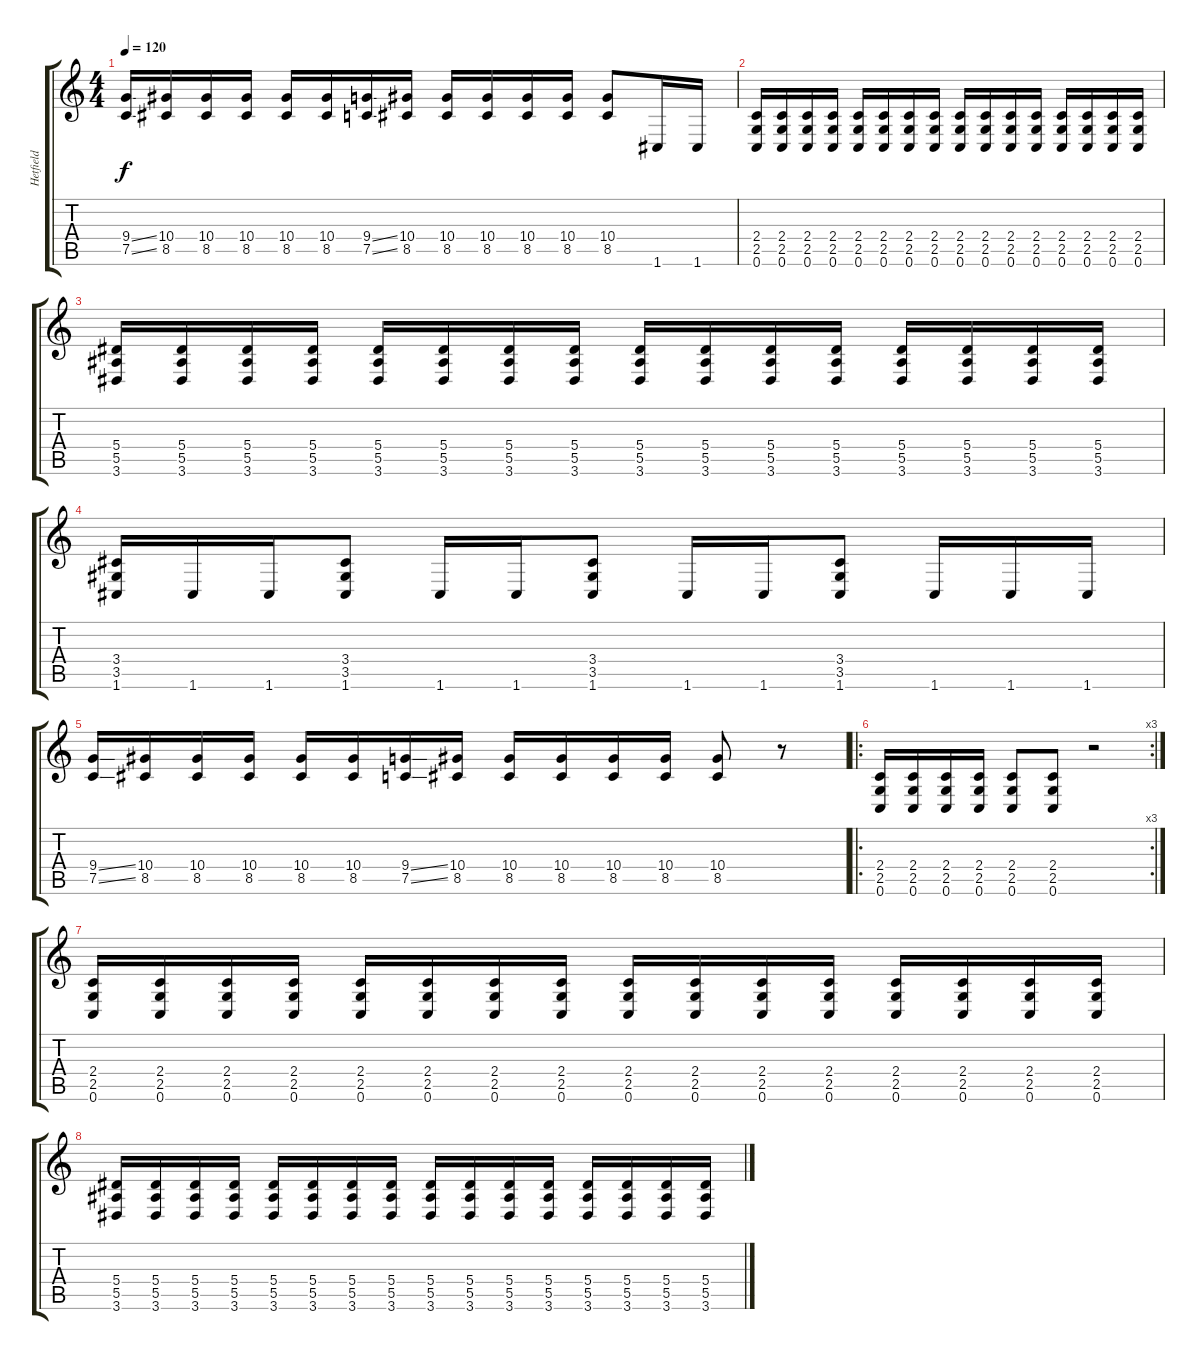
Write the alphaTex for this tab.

\track ("Hetfield" "Hetfield") {instrument distortionguitar}
\staff {score tabs}
\tuning (C4 G3 Eb3 Bb2 F2 C2) {hide}
\ts (4 4)
\tempo 120
\clef g2
\ks c
(9.4{ss} 7.5{ss}).16{dy f} (10.4 8.5).16 (10.4 8.5).16 (10.4 8.5).16 (10.4 8.5).16 (10.4 8.5).16 (9.4{ss} 7.5{ss}).16 (10.4 8.5).16 (10.4 8.5).16 (10.4 8.5).16 (10.4 8.5).16 (10.4 8.5).16 (10.4 8.5).8 1.6.16 1.6.16 |
(2.4 2.5 0.6).16 (2.4 2.5 0.6).16 (2.4 2.5 0.6).16 (2.4 2.5 0.6).16 (2.4 2.5 0.6).16 (2.4 2.5 0.6).16 (2.4 2.5 0.6).16 (2.4 2.5 0.6).16 (2.4 2.5 0.6).16 (2.4 2.5 0.6).16 (2.4 2.5 0.6).16 (2.4 2.5 0.6).16 (2.4 2.5 0.6).16 (2.4 2.5 0.6).16 (2.4 2.5 0.6).16 (2.4 2.5 0.6).16 |
(5.4 5.5 3.6).16 (5.4 5.5 3.6).16 (5.4 5.5 3.6).16 (5.4 5.5 3.6).16 (5.4 5.5 3.6).16 (5.4 5.5 3.6).16 (5.4 5.5 3.6).16 (5.4 5.5 3.6).16 (5.4 5.5 3.6).16 (5.4 5.5 3.6).16 (5.4 5.5 3.6).16 (5.4 5.5 3.6).16 (5.4 5.5 3.6).16 (5.4 5.5 3.6).16 (5.4 5.5 3.6).16 (5.4 5.5 3.6).16 |
(3.4 3.5 1.6).16 1.6.16 1.6.16 (3.4 3.5 1.6).8 1.6.16 1.6.16 (3.4 3.5 1.6).8 1.6.16 1.6.16 (3.4 3.5 1.6).8 1.6.16 1.6.16 1.6.16 |
(9.4{ss} 7.5{ss}).16 (10.4 8.5).16 (10.4 8.5).16 (10.4 8.5).16 (10.4 8.5).16 (10.4 8.5).16 (9.4{ss} 7.5{ss}).16 (10.4 8.5).16 (10.4 8.5).16 (10.4 8.5).16 (10.4 8.5).16 (10.4 8.5).16 (10.4 8.5).8 r.8 |
\ro
\rc 3
(2.4 2.5 0.6).16 (2.4 2.5 0.6).16 (2.4 2.5 0.6).16 (2.4 2.5 0.6).16 (2.4 2.5 0.6).8 (2.4 2.5 0.6).8 r.2 |
(2.4 2.5 0.6).16 (2.4 2.5 0.6).16 (2.4 2.5 0.6).16 (2.4 2.5 0.6).16 (2.4 2.5 0.6).16 (2.4 2.5 0.6).16 (2.4 2.5 0.6).16 (2.4 2.5 0.6).16 (2.4 2.5 0.6).16 (2.4 2.5 0.6).16 (2.4 2.5 0.6).16 (2.4 2.5 0.6).16 (2.4 2.5 0.6).16 (2.4 2.5 0.6).16 (2.4 2.5 0.6).16 (2.4 2.5 0.6).16 |
(5.4 5.5 3.6).16 (5.4 5.5 3.6).16 (5.4 5.5 3.6).16 (5.4 5.5 3.6).16 (5.4 5.5 3.6).16 (5.4 5.5 3.6).16 (5.4 5.5 3.6).16 (5.4 5.5 3.6).16 (5.4 5.5 3.6).16 (5.4 5.5 3.6).16 (5.4 5.5 3.6).16 (5.4 5.5 3.6).16 (5.4 5.5 3.6).16 (5.4 5.5 3.6).16 (5.4 5.5 3.6).16 (5.4 5.5 3.6).16
